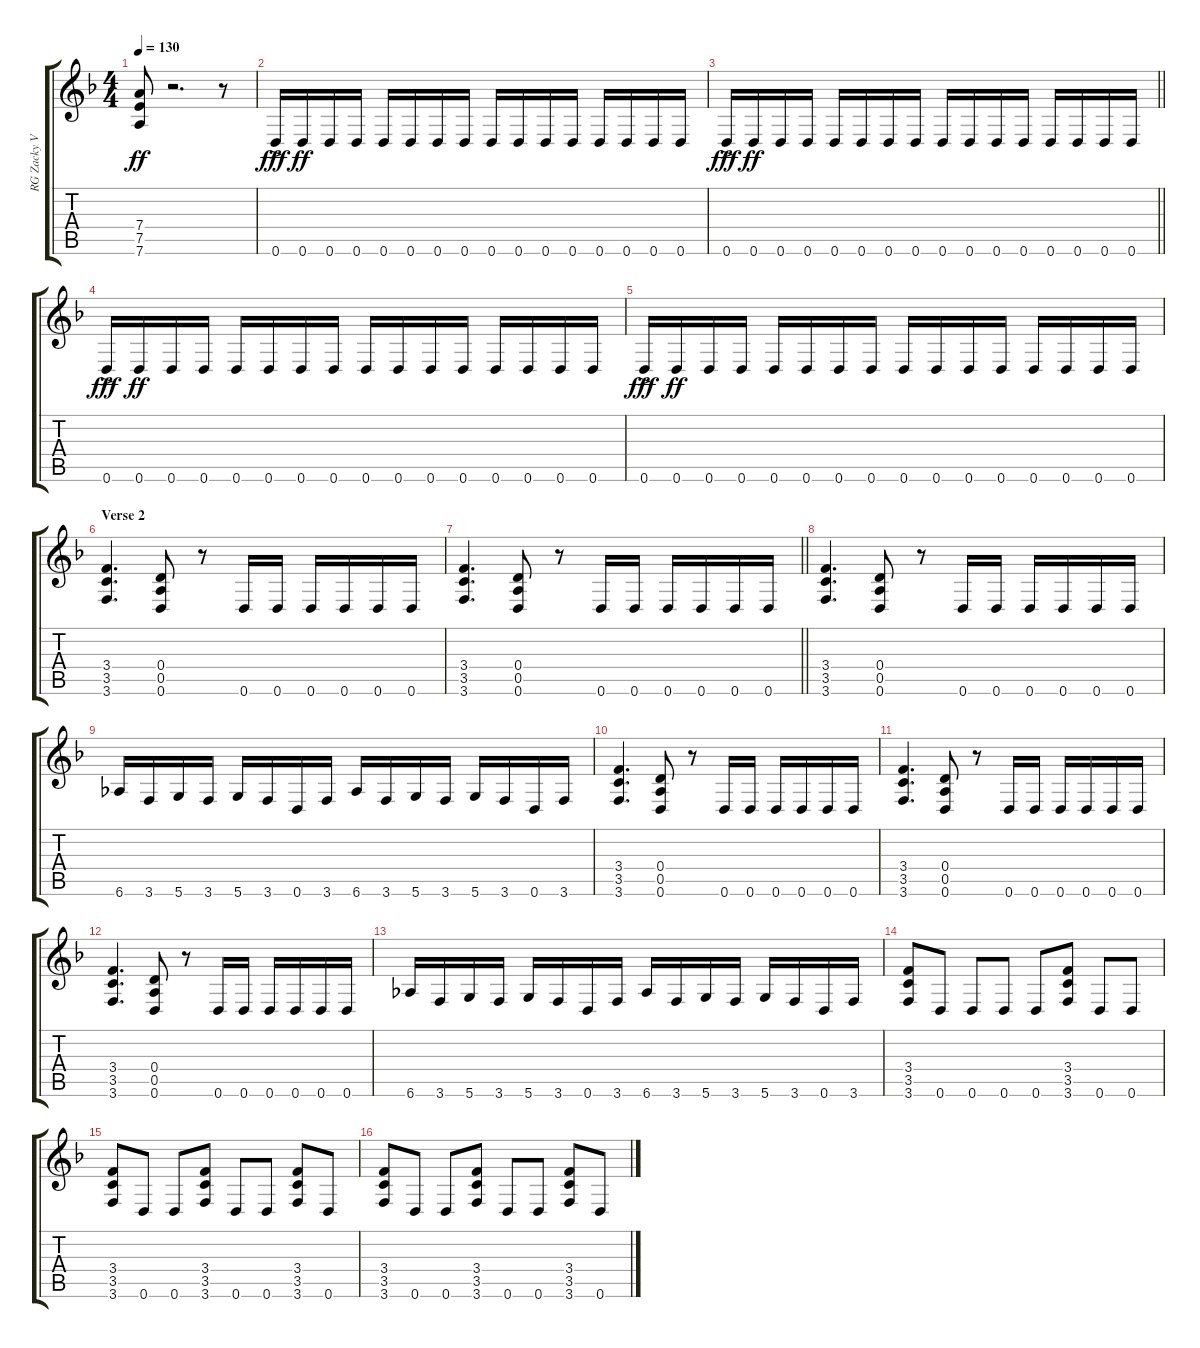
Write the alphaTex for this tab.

\track ("RG Zacky Vengeance" "RG Zacky V") {instrument overdrivenguitar}
\staff {score tabs}
\tuning (E4 B3 G3 D3 A2 D2) {hide}
\ts (4 4)
\tempo 130
\clef g2
\ks dminor
(7.4 7.5 7.6).8{dy ff} r.2{d} r.8 |
0.6{ac}.16{dy fff} 0.6.16{dy ff} 0.6.16 0.6.16 0.6.16 0.6.16 0.6.16 0.6.16 0.6.16 0.6.16 0.6.16 0.6.16 0.6.16 0.6.16 0.6.16 0.6.16 |
\barLineRight lightlight
0.6{ac}.16{dy fff} 0.6.16{dy ff} 0.6.16 0.6.16 0.6.16 0.6.16 0.6.16 0.6.16 0.6.16 0.6.16 0.6.16 0.6.16 0.6.16 0.6.16 0.6.16 0.6.16 |
0.6{ac}.16{dy fff} 0.6.16{dy ff} 0.6.16 0.6.16 0.6.16 0.6.16 0.6.16 0.6.16 0.6.16 0.6.16 0.6.16 0.6.16 0.6.16 0.6.16 0.6.16 0.6.16 |
0.6{ac}.16{dy fff} 0.6.16{dy ff} 0.6.16 0.6.16 0.6.16 0.6.16 0.6.16 0.6.16 0.6.16 0.6.16 0.6.16 0.6.16 0.6.16 0.6.16 0.6.16 0.6.16 |
\section ("" "Verse 2")
(3.4 3.5 3.6).4{d} (0.4 0.5 0.6).8 r.8 0.6.16 0.6.16 0.6.16 0.6.16 0.6.16 0.6.16 |
\barLineRight lightlight
(3.4 3.5 3.6).4{d} (0.4 0.5 0.6).8 r.8 0.6.16 0.6.16 0.6.16 0.6.16 0.6.16 0.6.16 |
(3.4 3.5 3.6).4{d} (0.4 0.5 0.6).8 r.8 0.6.16 0.6.16 0.6.16 0.6.16 0.6.16 0.6.16 |
6.6.16 3.6.16 5.6.16 3.6.16 5.6.16 3.6.16 0.6.16 3.6.16 6.6.16 3.6.16 5.6.16 3.6.16 5.6.16 3.6.16 0.6.16 3.6.16 |
(3.4 3.5 3.6).4{d} (0.4 0.5 0.6).8 r.8 0.6.16 0.6.16 0.6.16 0.6.16 0.6.16 0.6.16 |
(3.4 3.5 3.6).4{d} (0.4 0.5 0.6).8 r.8 0.6.16 0.6.16 0.6.16 0.6.16 0.6.16 0.6.16 |
(3.4 3.5 3.6).4{d} (0.4 0.5 0.6).8 r.8 0.6.16 0.6.16 0.6.16 0.6.16 0.6.16 0.6.16 |
6.6.16 3.6.16 5.6.16 3.6.16 5.6.16 3.6.16 0.6.16 3.6.16 6.6.16 3.6.16 5.6.16 3.6.16 5.6.16 3.6.16 0.6.16 3.6.16 |
(3.4 3.5 3.6).8 0.6.8 0.6.8 0.6.8 0.6.8 (3.4 3.5 3.6).8 0.6.8 0.6.8 |
(3.4 3.5 3.6).8 0.6.8 0.6.8 (3.4 3.5 3.6).8 0.6.8 0.6.8 (3.4 3.5 3.6).8 0.6.8 |
(3.4 3.5 3.6).8 0.6.8 0.6.8 (3.4 3.5 3.6).8 0.6.8 0.6.8 (3.4 3.5 3.6).8 0.6.8
